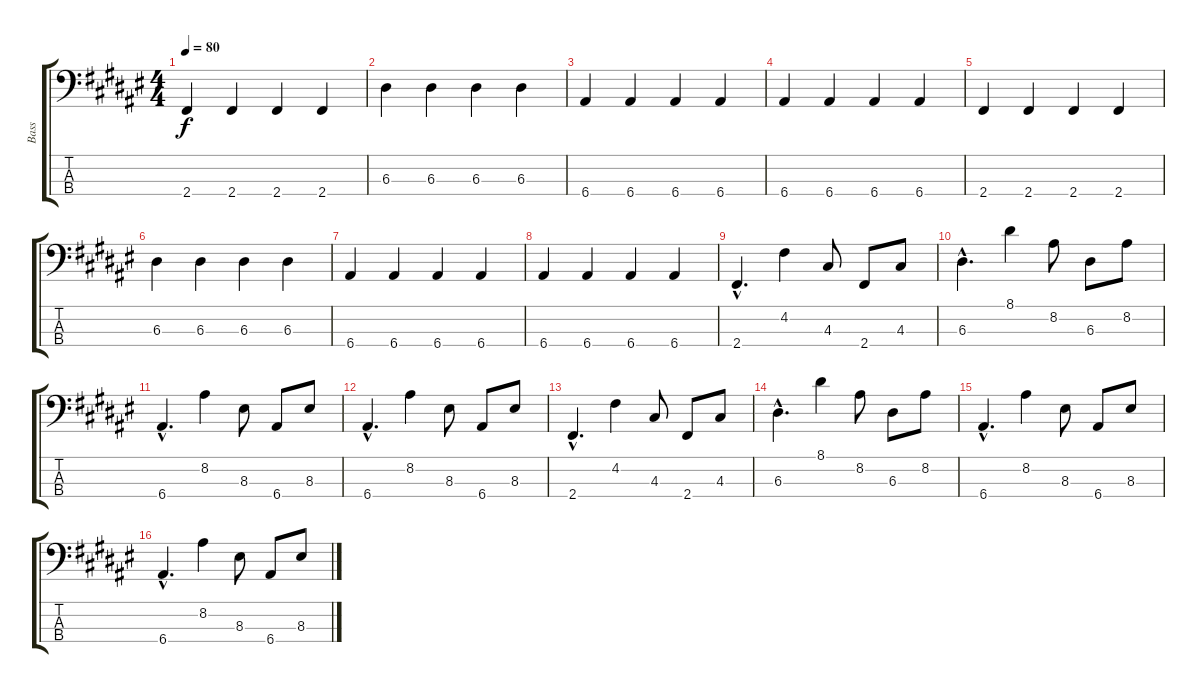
\track ("Bass" "Bass") {instrument electricbassfinger}
\staff {score tabs}
\tuning (G2 D2 A1 E1) {hide}
\ts (4 4)
\tempo 80
\clef f4
\ks f#
2.4.4{dy f instrument electricbassfinger} 2.4.4 2.4.4 2.4.4 |
6.3.4 6.3.4 6.3.4 6.3.4 |
6.4.4 6.4.4 6.4.4 6.4.4 |
6.4.4 6.4.4 6.4.4 6.4.4 |
2.4.4 2.4.4 2.4.4 2.4.4 |
6.3.4 6.3.4 6.3.4 6.3.4 |
6.4.4 6.4.4 6.4.4 6.4.4 |
6.4.4 6.4.4 6.4.4 6.4.4 |
2.4{hac}.4{d} 4.2.4 4.3.8 2.4.8 4.3.8 |
6.3{hac}.4{d} 8.1.4 8.2.8 6.3.8 8.2.8 |
6.4{hac}.4{d} 8.2.4 8.3.8 6.4.8 8.3.8 |
6.4{hac}.4{d} 8.2.4 8.3.8 6.4.8 8.3.8 |
2.4{hac}.4{d} 4.2.4 4.3.8 2.4.8 4.3.8 |
6.3{hac}.4{d} 8.1.4 8.2.8 6.3.8 8.2.8 |
6.4{hac}.4{d} 8.2.4 8.3.8 6.4.8 8.3.8 |
6.4{hac}.4{d} 8.2.4 8.3.8 6.4.8 8.3.8
